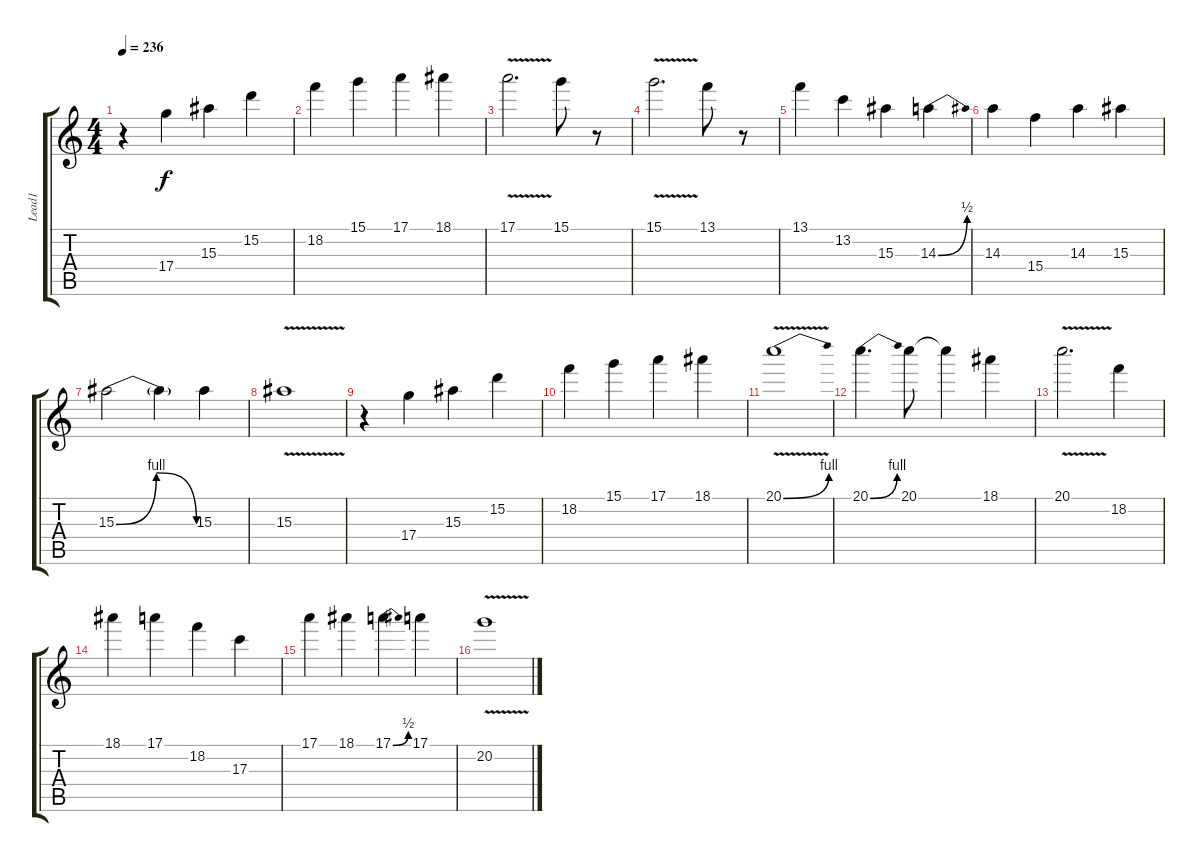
\track ("Lead1" "Lead1") {instrument distortionguitar}
\staff {score tabs}
\tuning (E4 B3 G3 D3 A2 E2) {hide}
\ts (4 4)
\tempo 236
\clef g2
\ks c
r.4{dy f} 17.4.4 15.3.4 15.2.4 |
18.2.4 15.1.4 17.1.4 18.1.4 |
17.1{v}.2{d} 15.1.8 r.8 |
15.1{v}.2{d} 13.1.8 r.8 |
13.1.4 13.2.4 15.3.4 14.3{be (bend 0 0 60 2)}.4 |
14.3.4 15.4.4 14.3.4 15.3.4 |
15.3{be (bendrelease 0 0 15 4 15 4 60 0)}.2 15.3{t}.4 15.3.4 |
15.3{v}.1 |
r.4 17.4.4 15.3.4 15.2.4 |
18.2.4 15.1.4 17.1.4 18.1.4 |
20.1{be (bend 0 0 60 4) v}.1 |
20.1{be (bend 0 0 60 4)}.4{d} 20.1.8 20.1{t}.4 18.1.4 |
20.1{v}.2{d} 18.2.4 |
18.1.4 17.1.4 18.2.4 17.3.4 |
17.1.4 18.1.4 17.1{be (bend 0 0 60 2)}.4 17.1.4 |
20.2{v}.1
